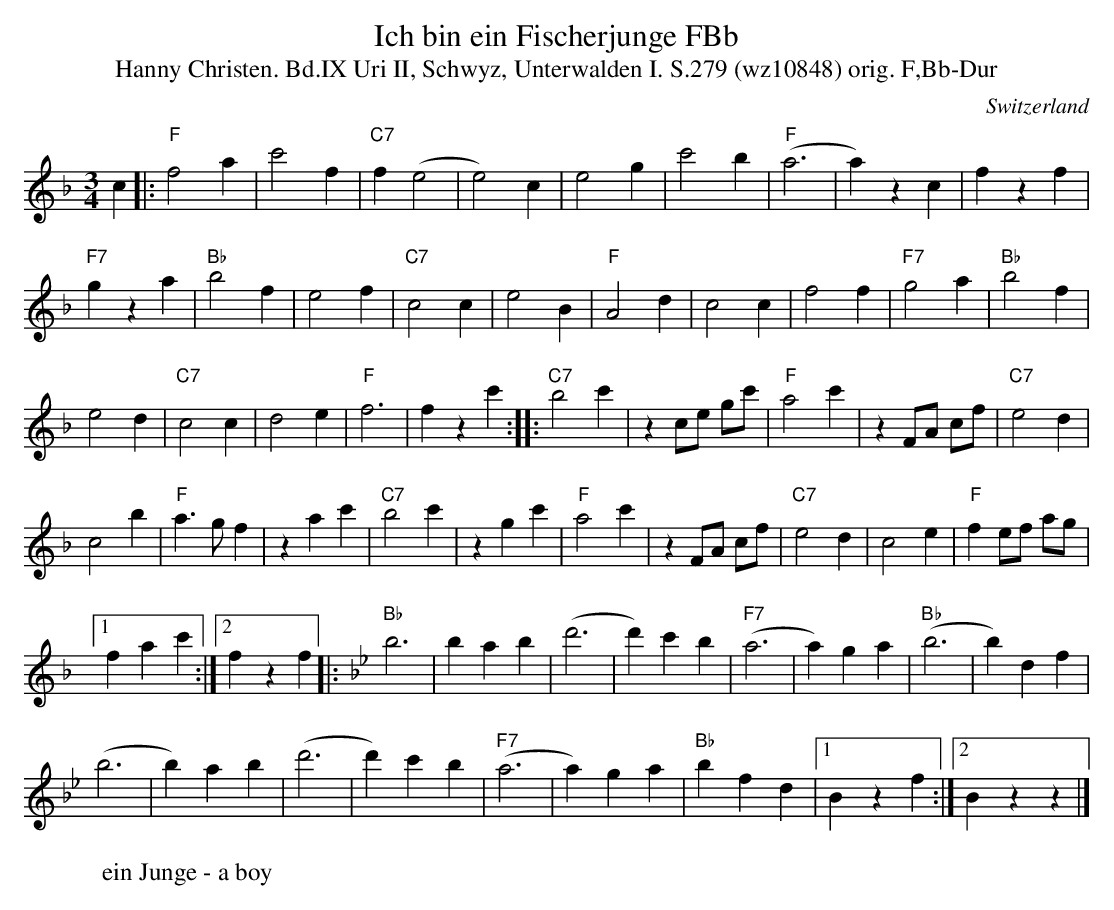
X:1
T: Ich bin ein Fischerjunge FBb
T:Hanny Christen. Bd.IX Uri II, Schwyz, Unterwalden I. S.279 (wz10848) orig. F,Bb-Dur
M:3/4
L:1/4
O:Switzerland
K:F major
c |: "F"f2 a | c'2 f | "C7"f (e2 | e2) c | e2 g | c'2 b | ("F"a3 | a) z c | f z f |
"F7"g z a | "Bb"b2 f | e2 f | "C7"c2 c | e2 B | "F"A2 d | c2 c | f2 f | "F7"g2 a | "Bb"b2 f |
e2 d | "C7"c2 c | d2 e | "F"f3 | f z c' :: "C7"b2 c' | z c/e/ g/c'/ | "F"a2 c' | z F/A/ c/f/ | "C7"e2 d |
c2 b | "F"a>g f | z a c' | "C7"b2 c' | z g c' | "F"a2 c' | z F/A/ c/f/ | "C7"e2 d | c2 e | "F"f e/f/ a/g/ |1
f a c' :|2 f z f |: [K:Bb] "Bb"b3 | bab | (d'3 | d') c' b | ("F7"a3 | a) ga | ("Bb"b3 | b) df |
(b3 | b) ab | (d'3 | d') c' b | ("F7"a3 | a) ga | "Bb"bfd |1 B z f :|2 B zz |]
W: ein Junge - a boy
